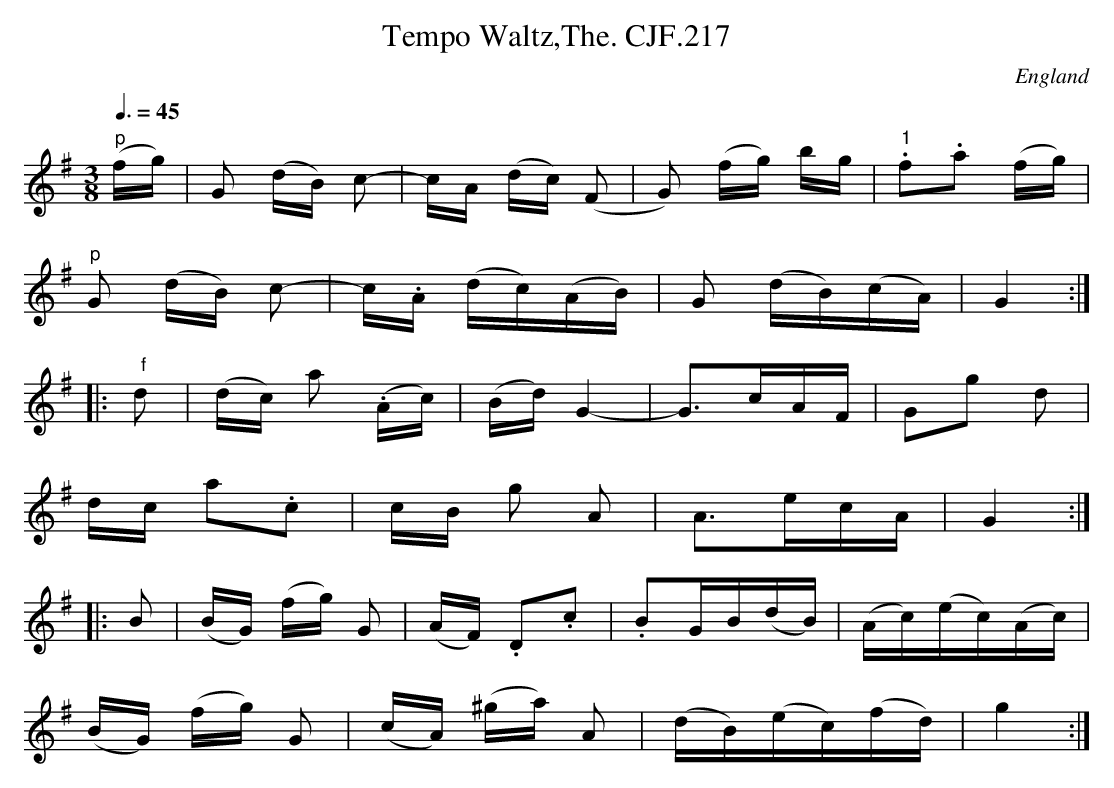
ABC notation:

X:1
T:Tempo Waltz,The. CJF.217
L:1/16
M:3/8
O:England
Q:3/8=45
K:G
"p"(fg)|G2 (dB) c2-|cA (dc) (F2|G2) (fg) bg|"1".f2.a2 (fg)|!
"p"G2 (dB) c2-|c.A (dc)(AB)|G2 (dB)(cA)|G4:|!
|:" f"d2|(dc) a2 (.Ac)|(Bd) G4-|G3cAF|G2g2 d2|!
dc a2.c2|cB g2 A2|A3ecA|G4:|!
|:B2|(BG) (fg) G2|(AF) .D2.c2|.B2GB(dB)|(Ac)(ec)(Ac)|!
(BG) (fg) G2|(cA) (^ga) A2|(dB)(ec)(fd)|g4:|
